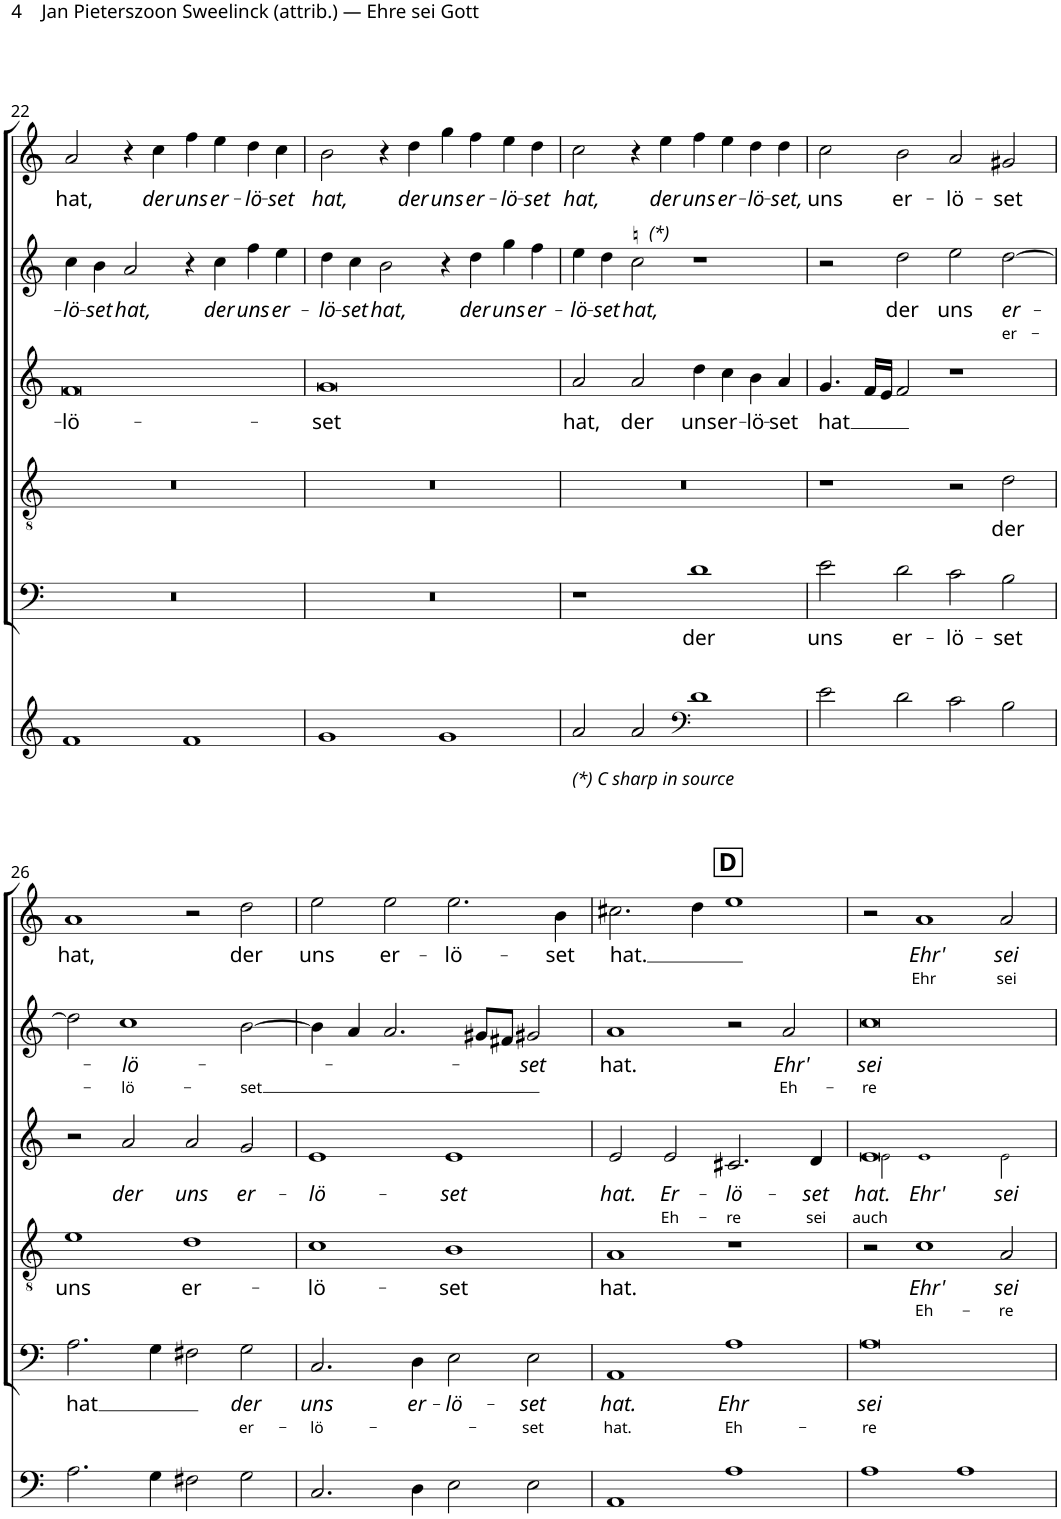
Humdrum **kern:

**kern	**kern	**text	**text	**kern	**text	**text	**kern	**text	**text	**kern	**text	**text	**kern	**text	**text
*part6	*part5	*part5	*part5	*part4	*part4	*part4	*part3	*part3	*part3	*part2	*part2	*part2	*part1	*part1	*part1
*staff6	*staff5	*staff5	*staff5	*staff4	*staff4	*staff4	*staff3	*staff3	*staff3	*staff2	*staff2	*staff2	*staff1	*staff1	*staff1
*I"Bassus generalis	*I"Bassus	*	*	*I"Tenor	*	*	*I"Altus	*	*	*I"Cantus II	*	*	*I"Cantus I	*	*
!!LO:PB:g=z
*clefG2	*clefF4	*	*	*clefGv2	*	*	*clefG2	*	*	*clefG2	*	*	*clefG2	*	*
*k[]	*k[]	*	*	*k[]	*	*	*k[]	*	*	*k[]	*	*	*k[]	*	*
*M4/2	*M4/2	*	*	*M4/2	*	*	*M4/2	*	*	*M4/2	*	*	*M4/2	*	*
=22	=22	=22	=22	=22	=22	=22	=22	=22	=22	=22	=22	=22	=22	=22	=22
!	!	!	!	!	!	!	!	!LO:LY:b	!	!	!LO:LY:b	!	!	!LO:LY:b	!
1f	0r	.	.	0r	.	.	0f	-lö-	.	4cc\	-lö-	.	2a/	hat,	.
!	!	!	!	!	!	!	!	!	!	!	!LO:LY:b	!	!	!	!
.	.	.	.	.	.	.	.	.	.	4b\	-set	.	.	.	.
!	!	!	!	!	!	!	!	!	!	!	!LO:LY:b	!	!	!	!
.	.	.	.	.	.	.	.	.	.	2a/	hat,	.	4r	.	.
!	!	!	!	!	!	!	!	!	!	!	!	!	!	!LO:LY:b	!
.	.	.	.	.	.	.	.	.	.	.	.	.	4cc\	der	.
!	!	!	!	!	!	!	!	!	!	!	!	!	!	!LO:LY:b	!
1f	.	.	.	.	.	.	.	.	.	4r	.	.	4ff\	uns	.
!	!	!	!	!	!	!	!	!	!	!	!LO:LY:b	!	!	!LO:LY:b	!
.	.	.	.	.	.	.	.	.	.	4cc\	der	.	4ee\	er-	.
!	!	!	!	!	!	!	!	!	!	!	!LO:LY:b	!	!	!LO:LY:b	!
.	.	.	.	.	.	.	.	.	.	4ff\	uns	.	4dd\	-lö-	.
!	!	!	!	!	!	!	!	!	!	!	!LO:LY:b	!	!	!LO:LY:b	!
.	.	.	.	.	.	.	.	.	.	4ee\	er-	.	4cc\	-set	.
=23	=23	=23	=23	=23	=23	=23	=23	=23	=23	=23	=23	=23	=23	=23	=23
!	!	!	!	!	!	!	!	!LO:LY:b	!	!	!LO:LY:b	!	!	!LO:LY:b	!
1g	0r	.	.	0r	.	.	0g	-set	.	4dd\	-lö-	.	2b\	hat,	.
!	!	!	!	!	!	!	!	!	!	!	!LO:LY:b	!	!	!	!
.	.	.	.	.	.	.	.	.	.	4cc\	-set	.	.	.	.
!	!	!	!	!	!	!	!	!	!	!	!LO:LY:b	!	!	!	!
.	.	.	.	.	.	.	.	.	.	2b\	hat,	.	4r	.	.
!	!	!	!	!	!	!	!	!	!	!	!	!	!	!LO:LY:b	!
.	.	.	.	.	.	.	.	.	.	.	.	.	4dd\	der	.
!	!	!	!	!	!	!	!	!	!	!	!	!	!	!LO:LY:b	!
1g	.	.	.	.	.	.	.	.	.	4r	.	.	4gg\	uns	.
!	!	!	!	!	!	!	!	!	!	!	!LO:LY:b	!	!	!LO:LY:b	!
.	.	.	.	.	.	.	.	.	.	4dd\	der	.	4ff\	er-	.
!	!	!	!	!	!	!	!	!	!	!	!LO:LY:b	!	!	!LO:LY:b	!
.	.	.	.	.	.	.	.	.	.	4gg\	uns	.	4ee\	-lö-	.
!	!	!	!	!	!	!	!	!	!	!	!LO:LY:b	!	!	!LO:LY:b	!
.	.	.	.	.	.	.	.	.	.	4ff\	er-	.	4dd\	-set	.
=24	=24	=24	=24	=24	=24	=24	=24	=24	=24	=24	=24	=24	=24	=24	=24
!LO:TX:b:i:t=(*) C sharp in source	!	!	!	!	!	!	!	!	!	!	!	!	!	!	!
!	!	!	!	!	!	!	!	!LO:LY:b	!	!	!LO:LY:b	!	!	!LO:LY:b	!
2a/	1r	.	.	0r	.	.	2a/	hat,	.	4ee\	-lö-	.	2cc\	hat,	.
!	!	!	!	!	!	!	!	!	!	!	!LO:LY:b	!	!	!	!
.	.	.	.	.	.	.	.	.	.	4dd\	-set	.	.	.	.
!	!	!	!	!	!	!	!	!	!	!LO:TX:a:i:t=(*)	!	!	!	!	!
!	!	!	!	!	!	!	!	!LO:LY:b	!	!	!LO:LY:b	!	!	!	!
2a/	.	.	.	.	.	.	2a/	der	.	2ccn\	hat,	.	4r	.	.
!	!	!	!	!	!	!	!	!	!	!	!	!	!	!LO:LY:b	!
.	.	.	.	.	.	.	.	.	.	.	.	.	4ee\	der	.
*clefF4	*	*	*	*	*	*	*	*	*	*	*	*	*	*	*
!	!	!LO:LY:b	!	!	!	!	!	!LO:LY:b	!	!	!	!	!	!LO:LY:b	!
1d	1d	der	.	.	.	.	4dd\	uns	.	1r	.	.	4ff\	uns	.
!	!	!	!	!	!	!	!	!LO:LY:b	!	!	!	!	!	!LO:LY:b	!
.	.	.	.	.	.	.	4cc\	er-	.	.	.	.	4ee\	er-	.
!	!	!	!	!	!	!	!	!LO:LY:b	!	!	!	!	!	!LO:LY:b	!
.	.	.	.	.	.	.	4b\	-lö-	.	.	.	.	4dd\	-lö-	.
!	!	!	!	!	!	!	!	!LO:LY:b	!	!	!	!	!	!LO:LY:b	!
.	.	.	.	.	.	.	4a/	-set	.	.	.	.	4dd\	-set,	.
=25	=25	=25	=25	=25	=25	=25	=25	=25	=25	=25	=25	=25	=25	=25	=25
!	!	!LO:LY:b	!	!	!	!	!	!LO:LY:b	!	!	!	!	!	!LO:LY:b	!
2e\	2e\	uns	.	1r	.	.	4.g/	hat	.	2r	.	.	2cc\	uns	.
.	.	.	.	.	.	.	16f/LL	.	.	.	.	.	.	.	.
.	.	.	.	.	.	.	16e/JJ	.	.	.	.	.	.	.	.
!	!	!LO:LY:b	!	!	!	!	!	!	!	!	!LO:LY:b	!	!	!LO:LY:b	!
2d\	2d\	er-	.	.	.	.	2f/	.	.	2dd\	der	.	2b\	er-	.
!	!	!LO:LY:b	!	!	!	!	!	!	!	!	!LO:LY:b	!	!	!LO:LY:b	!
2c\	2c\	-lö-	.	2r	.	.	1r	.	.	2ee\	uns	.	2a/	-lö-	.
!	!	!LO:LY:b	!	!	!LO:LY:b	!	!	!	!	!	!LO:LY:b	!LO:LY:b	!	!LO:LY:b	!
2B\	2B\	-set	.	2d\	der	.	.	.	.	[2dd\	er-	er-	2g#X/	-set	.
!!LO:LB:g=z
=26	=26	=26	=26	=26	=26	=26	=26	=26	=26	=26	=26	=26	=26	=26	=26
!	!	!LO:LY:b	!	!	!LO:LY:b	!	!	!	!	!	!	!	!	!LO:LY:b	!
2.A\	2.A\	hat	.	1e	uns	.	2r	.	.	2dd\]	.	.	1a	hat,	.
!	!	!	!	!	!	!	!	!LO:LY:b	!	!	!LO:LY:b	!LO:LY:b	!	!	!
.	.	.	.	.	.	.	2a/	der	.	1cc	-lö-	-lö-	.	.	.
4G\	4G\	.	.	.	.	.	.	.	.	.	.	.	.	.	.
!	!	!	!	!	!LO:LY:b	!	!	!LO:LY:b	!	!	!	!	!	!	!
2F#X\	2F#X\	.	.	1d	er-	.	2a/	uns	.	.	.	.	2r	.	.
!	!	!LO:LY:b	!LO:LY:b	!	!	!	!	!LO:LY:b	!	!	!	!LO:LY:b	!	!LO:LY:b	!
2G\	2G\	der	er-	.	.	.	2g/	er-	.	[2b\	.	-set	2dd\	der	.
=27	=27	=27	=27	=27	=27	=27	=27	=27	=27	=27	=27	=27	=27	=27	=27
!	!	!LO:LY:b	!LO:LY:b	!	!LO:LY:b	!	!	!LO:LY:b	!	!	!	!	!	!LO:LY:b	!
2.C/	2.C/	uns	-lö-	1c	-lö-	.	1e	-lö-	.	4b\]	.	.	2ee\	uns	.
.	.	.	.	.	.	.	.	.	.	4a/	.	.	.	.	.
!	!	!	!	!	!	!	!	!	!	!	!	!	!	!LO:LY:b	!
.	.	.	.	.	.	.	.	.	.	2.a/	.	.	2ee\	er-	.
!	!	!LO:LY:b	!	!	!	!	!	!	!	!	!	!	!	!	!
4D\	4D\	er-	.	.	.	.	.	.	.	.	.	.	.	.	.
!	!	!LO:LY:b	!	!	!LO:LY:b	!	!	!LO:LY:b	!	!	!	!	!	!LO:LY:b	!
2E\	2E\	-lö-	.	1B	-set	.	1e	-set	.	.	.	.	2.ee\	-lö-	.
.	.	.	.	.	.	.	.	.	.	8g#X/L	.	.	.	.	.
.	.	.	.	.	.	.	.	.	.	8f#X/J	.	.	.	.	.
!	!	!LO:LY:b	!LO:LY:b	!	!	!	!	!	!	!	!LO:LY:b	!	!	!	!
2E\	2E\	-set	-set	.	.	.	.	.	.	2g#X/	-set	.	.	.	.
!	!	!	!	!	!	!	!	!	!	!	!	!	!	!LO:LY:b	!
.	.	.	.	.	.	.	.	.	.	.	.	.	4b\	-set	.
!!LO:REH:place=s1:a:B:cj:fs=14:t=D:qo=4
=28	=28	=28	=28	=28	=28	=28	=28	=28	=28	=28	=28	=28	=28	=28	=28
!	!	!LO:LY:b	!LO:LY:b	!	!LO:LY:b	!	!	!LO:LY:b	!	!	!LO:LY:b	!	!	!LO:LY:b	!
1AA	1AA	hat.	hat.	1A	hat.	.	2e/	hat.	.	1a	hat.	.	2.cc#X\	hat.	.
!	!	!	!	!	!	!	!	!LO:LY:b	!LO:LY:b	!	!	!	!	!	!
.	.	.	.	.	.	.	2e/	Er-	Eh-	.	.	.	.	.	.
.	.	.	.	.	.	.	.	.	.	.	.	.	4dd\	.	.
!	!	!LO:LY:b	!LO:LY:b	!	!	!	!	!LO:LY:b	!LO:LY:b	!	!	!	!	!	!
1A	1A	Ehr	Eh-	1r	.	.	2.c#X/	-lö-	-re	2r	.	.	1ee	.	.
!	!	!	!	!	!	!	!	!	!	!	!LO:LY:b	!LO:LY:b	!	!	!
.	.	.	.	.	.	.	.	.	.	2a/	Ehr'	Eh-	.	.	.
!	!	!	!	!	!	!	!	!LO:LY:b	!LO:LY:b	!	!	!	!	!	!
.	.	.	.	.	.	.	4d/	-set	sei	.	.	.	.	.	.
=29	=29	=29	=29	=29	=29	=29	=29	=29	=29	=29	=29	=29	=29	=29	=29
!	!	!LO:LY:b	!LO:LY:b	!	!	!	!	!	!LO:LY:b	!	!	!	!	!	!
*	*	*	*	*	*	*	*^	*	*	*	*	*	*	*	*
!	!	!	!	!	!	!	!	!	!LO:LY:b	!	!	!LO:LY:b	!LO:LY:b	!	!	!
1A	0A	sei	-re	2r	.	.	0e	2e!\	hat.	auch	0cc	sei	-re	2r	.	.
!	!	!	!	!	!LO:LY:b	!LO:LY:b	!	!	!LO:LY:b	!	!	!	!	!	!LO:LY:b	!LO:LY:b
.	.	.	.	1c	Ehr'	Eh-	.	1e!	Ehr'	.	.	.	.	1a	Ehr'	Ehr
1A	.	.	.	.	.	.	.	.	.	.	.	.	.	.	.	.
!	!	!	!	!	!LO:LY:b	!LO:LY:b	!	!	!LO:LY:b	!	!	!	!	!	!LO:LY:b	!LO:LY:b
.	.	.	.	2A/	sei	-re	.	2e!\	sei	.	.	.	.	2a/	sei	sei
*	*	*	*	*	*	*	*v	*v	*	*	*	*	*	*	*	*
=	=	=	=	=	=	=	=	=	=	=	=	=	=	=	=
*-	*-	*-	*-	*-	*-	*-	*-	*-	*-	*-	*-	*-	*-	*-	*-
